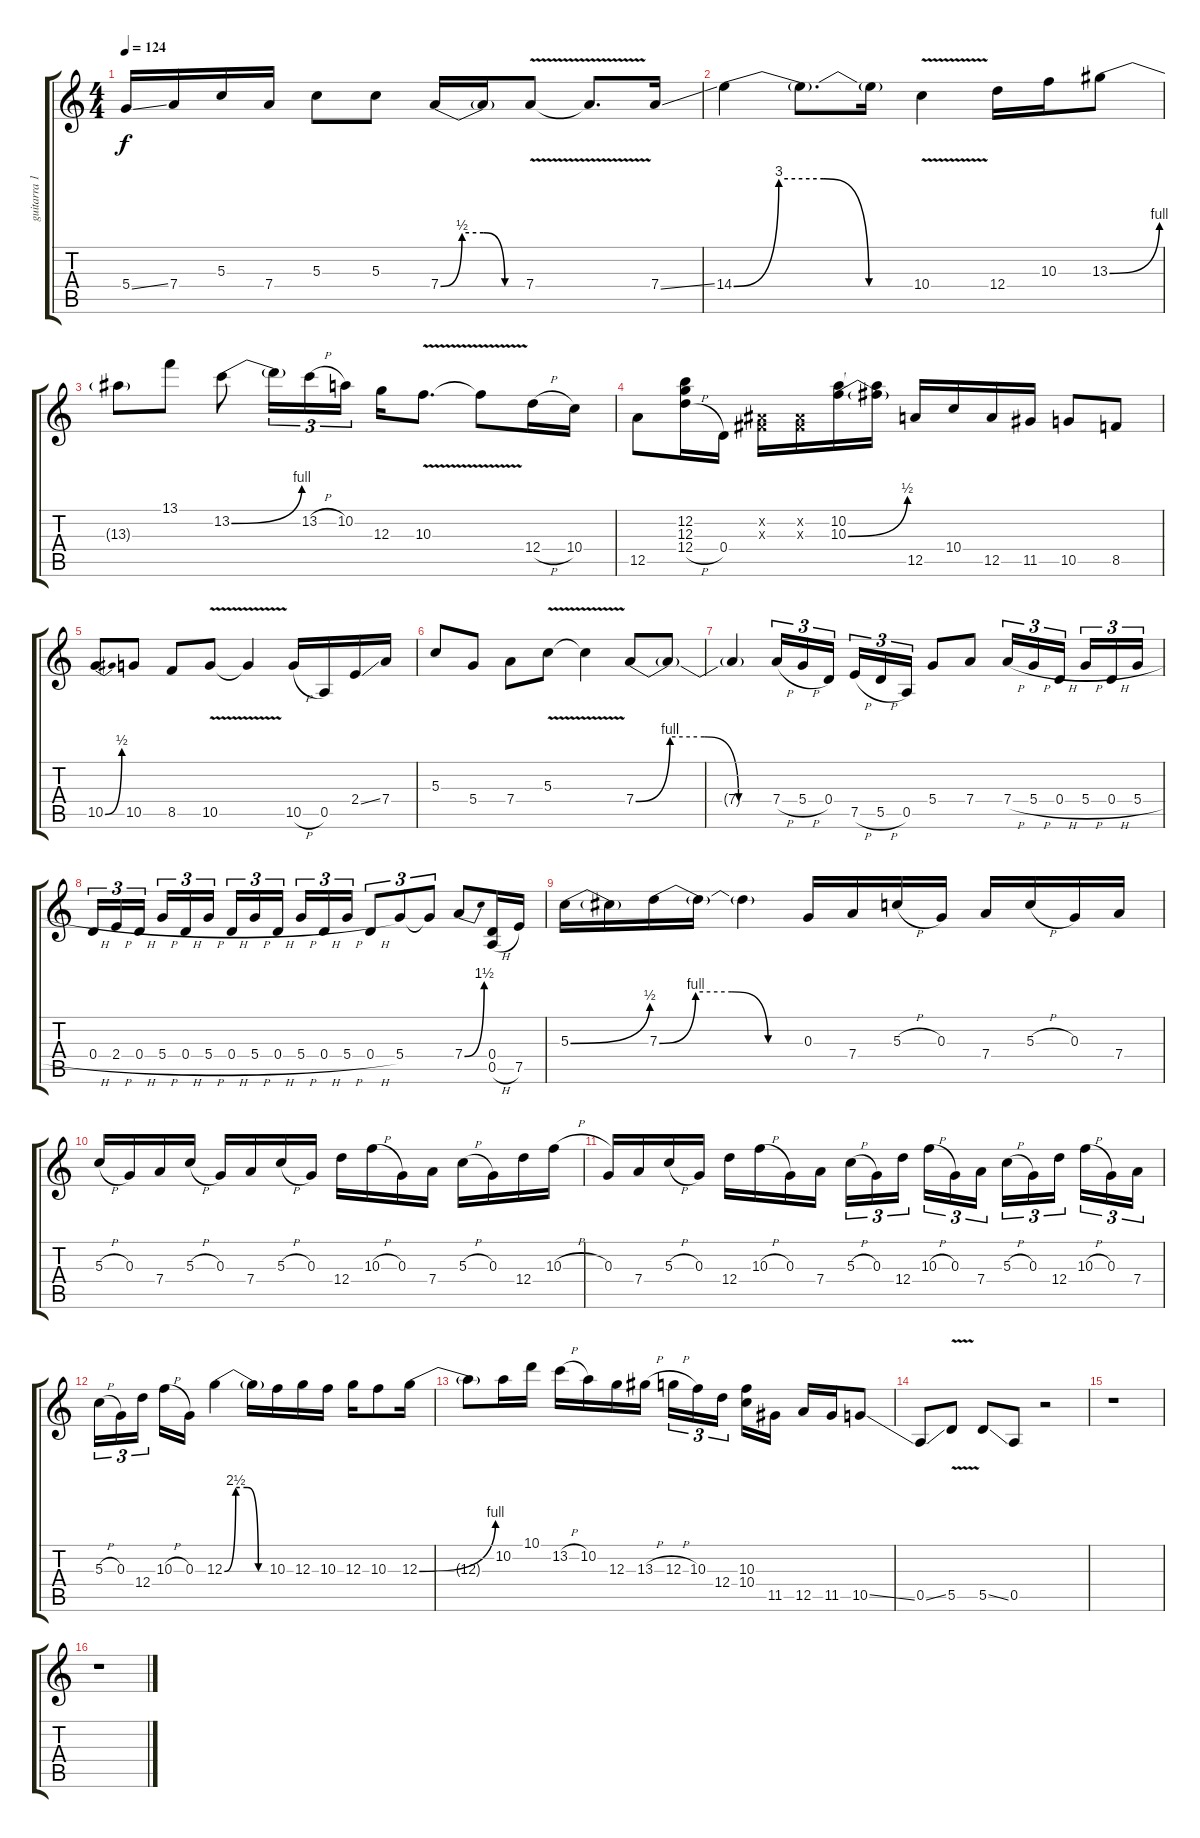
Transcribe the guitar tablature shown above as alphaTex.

\track ("guitarra 1" "guitarra 1") {instrument distortionguitar}
\staff {score tabs}
\tuning (E4 B3 G3 D3 A2 E2) {hide}
\ts (4 4)
\tempo 124
\clef g2
\ks c
5.4{ss}.16{dy f} 7.4.16 5.3.16 7.4.16 5.3.8 5.3.8 7.4{be (custom 0 0 15 2 30 2 45 0 60 0)}.16 7.4{t}.16 7.4{v}.8 7.4{t}.8{d} 7.4{ss}.16 |
14.4{be (custom 0 0 15 12 30 12 45 0 60 0)}.4 14.4{t}.8{d} 14.4{t}.16 10.4{v}.4 12.4.16 10.3.16 13.3{be (bend 0 0 60 4)}.8 |
13.3{t}.8 13.1.8 13.2{be (bend 0 0 60 4)}.8 13.2{t}.16{tu (3 2)} 13.2{h}.16{tu (3 2)} 10.2.16{tu (3 2)} 12.3.16 10.3{v}.8{d} 10.3{t}.8 12.4{h}.16 10.4.16 |
12.5.8 (12.2 12.3 12.4{h}).16 0.4.16 (-1.2{x} -1.3{x}).16 (-1.2{x} -1.3{x}).16 (10.2 10.3{be (bend 0 0 60 2)}).16 (10.2{t} 10.3{t}).16 12.5.16 10.4.16 12.5.16 11.5.16 10.5.8 8.5.8 |
10.5{be (bend 0 0 60 2)}.8 10.5.8 8.5.8 10.5{v}.8 10.5{t}.4 10.5{h}.16 0.5.16 2.4{ss}.16 7.4.16 |
5.3.8 5.4.8 7.4.8 5.3{v}.8 5.3{t}.4 7.4{be (custom 0 0 15 4 30 4 45 0 60 0)}.8 7.4{t}.8 |
7.4{t}.4 7.4{h}.16{tu (3 2)} 5.4{h}.16{tu (3 2)} 0.4.16{tu (3 2) beam splitsecondary} 7.5{h}.16{tu (3 2)} 5.5{h}.16{tu (3 2)} 0.5.16{tu (3 2)} 5.4.8 7.4.8 7.4{h}.16{tu (3 2)} 5.4{h}.16{tu (3 2)} 0.4{h}.16{tu (3 2) beam splitsecondary} 5.4{h}.16{tu (3 2)} 0.4{h}.16{tu (3 2)} 5.4{h}.16{tu (3 2)} |
0.4{h}.16{tu (3 2)} 2.4{h}.16{tu (3 2)} 0.4{h}.16{tu (3 2) beam splitsecondary} 5.4{h}.16{tu (3 2)} 0.4{h}.16{tu (3 2)} 5.4{h}.16{tu (3 2)} 0.4{h}.16{tu (3 2)} 5.4{h}.16{tu (3 2)} 0.4{h}.16{tu (3 2) beam splitsecondary} 5.4{h}.16{tu (3 2)} 0.4{h}.16{tu (3 2)} 5.4{h}.16{tu (3 2)} 0.4{h}.8{tu (3 2)} 5.4.8{tu (3 2)} 5.4{t}.8{tu (3 2)} 7.4{be (bend 0 0 60 6)}.8 (0.4 0.5{h}).16 7.5.16 |
5.3{be (bend 0 0 60 2)}.16 5.3{t}.16 7.3{be (custom 0 0 15 4 30 4 45 0 60 0)}.16 7.3{t}.16 7.3{t}.4 0.3.16 7.4.16 5.3{h}.16 0.3.16 7.4.16 5.3{h}.16 0.3.16 7.4.16 |
5.3{h}.16 0.3.16 7.4.16 5.3{h}.16 0.3.16 7.4.16 5.3{h}.16 0.3.16 12.4.16 10.3{h}.16 0.3.16 7.4.16 5.3{h}.16 0.3.16 12.4.16 10.3{h}.16 |
0.3.16 7.4.16 5.3{h}.16 0.3.16 12.4.16 10.3{h}.16 0.3.16 7.4.16 5.3{h}.16{tu (3 2)} 0.3.16{tu (3 2)} 12.4.16{tu (3 2) beam splitsecondary} 10.3{h}.16{tu (3 2)} 0.3.16{tu (3 2)} 7.4.16{tu (3 2)} 5.3{h}.16{tu (3 2)} 0.3.16{tu (3 2)} 12.4.16{tu (3 2) beam splitsecondary} 10.3{h}.16{tu (3 2)} 0.3.16{tu (3 2)} 7.4.16{tu (3 2)} |
5.3{h}.16{tu (3 2)} 0.3.16{tu (3 2)} 12.4.16{tu (3 2) beam splitsecondary} 10.3{h}.16 0.3.16 12.3{be (custom 0 0 15 10 30 10 45 0 60 0)}.4 12.3{t}.16 10.3.16 12.3.16 10.3.16 12.3.16 10.3.8 12.3{be (bend 0 0 60 4)}.16 |
12.3{t}.8 10.2.16 10.1.16 13.2{h}.16 10.2.16 12.3.16 13.3{h}.16 12.3{h}.16{tu (3 2)} 10.3.16{tu (3 2)} 12.4.16{tu (3 2) beam splitsecondary} (10.3 10.4).16 11.5.16 12.5.16 11.5.16 10.5{ss}.8 |
0.5{ss}.8 5.5{v}.8 5.5{ss}.8 0.5.8 r.2 |
r.1 |
r.1
